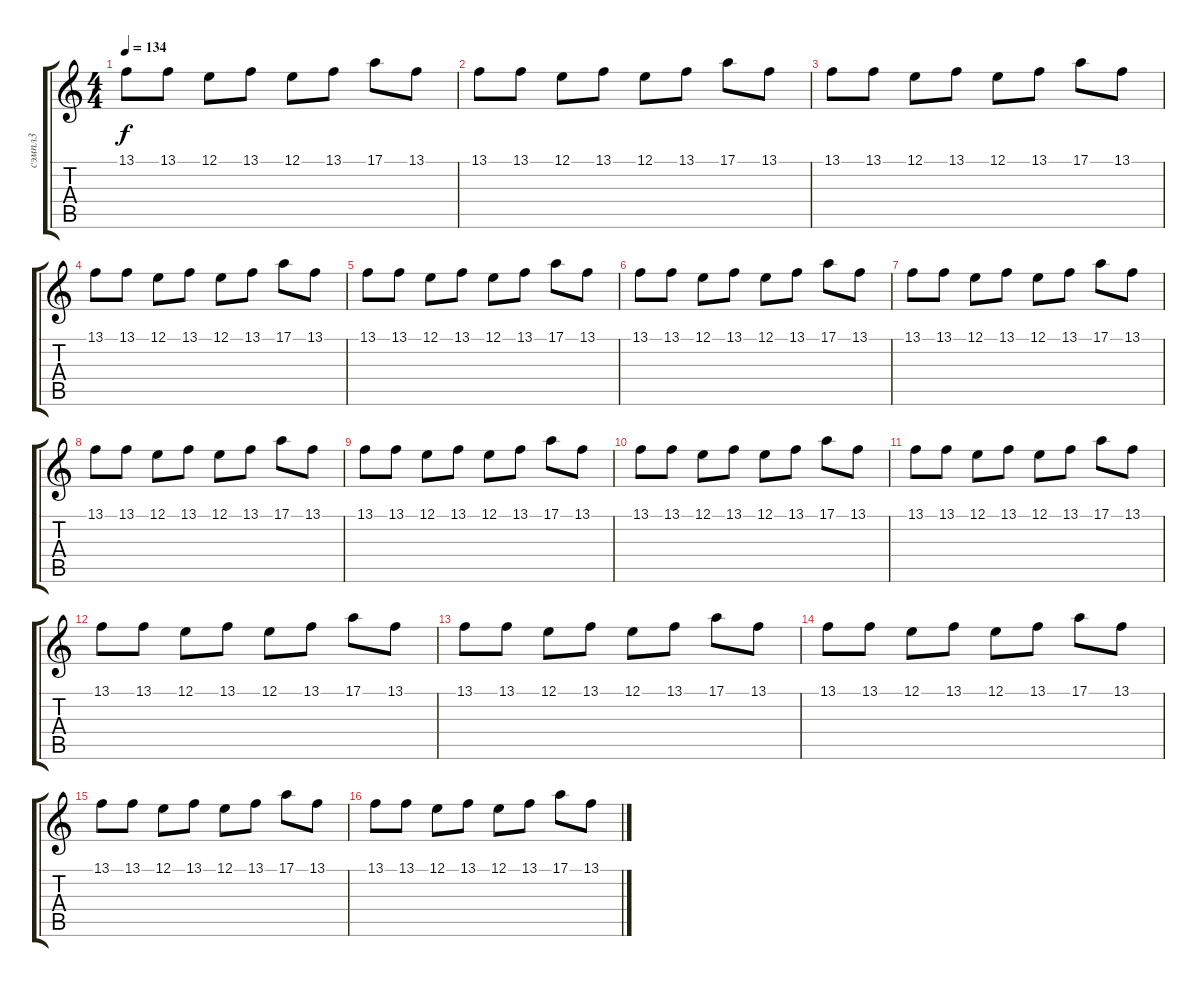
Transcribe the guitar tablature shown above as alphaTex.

\track ("сэмпл3" "сэмпл3") {instrument lead1square}
\staff {score tabs}
\tuning (E4 B3 G3 D3 A2 E2) {hide}
\ts (4 4)
\tempo 134
\clef g2
\ks c
13.1.8{dy f} 13.1.8 12.1.8 13.1.8 12.1.8 13.1.8 17.1.8 13.1.8 |
13.1.8 13.1.8 12.1.8 13.1.8 12.1.8 13.1.8 17.1.8 13.1.8 |
13.1.8 13.1.8 12.1.8 13.1.8 12.1.8 13.1.8 17.1.8 13.1.8 |
13.1.8 13.1.8 12.1.8 13.1.8 12.1.8 13.1.8 17.1.8 13.1.8 |
13.1.8 13.1.8 12.1.8 13.1.8 12.1.8 13.1.8 17.1.8 13.1.8 |
13.1.8 13.1.8 12.1.8 13.1.8 12.1.8 13.1.8 17.1.8 13.1.8 |
13.1.8 13.1.8 12.1.8 13.1.8 12.1.8 13.1.8 17.1.8 13.1.8 |
13.1.8 13.1.8 12.1.8 13.1.8 12.1.8 13.1.8 17.1.8 13.1.8 |
13.1.8 13.1.8 12.1.8 13.1.8 12.1.8 13.1.8 17.1.8 13.1.8 |
13.1.8 13.1.8 12.1.8 13.1.8 12.1.8 13.1.8 17.1.8 13.1.8 |
13.1.8 13.1.8 12.1.8 13.1.8 12.1.8 13.1.8 17.1.8 13.1.8 |
13.1.8 13.1.8 12.1.8 13.1.8 12.1.8 13.1.8 17.1.8 13.1.8 |
13.1.8 13.1.8 12.1.8 13.1.8 12.1.8 13.1.8 17.1.8 13.1.8 |
13.1.8 13.1.8 12.1.8 13.1.8 12.1.8 13.1.8 17.1.8 13.1.8 |
13.1.8 13.1.8 12.1.8 13.1.8 12.1.8 13.1.8 17.1.8 13.1.8 |
13.1.8 13.1.8 12.1.8 13.1.8 12.1.8 13.1.8 17.1.8 13.1.8
